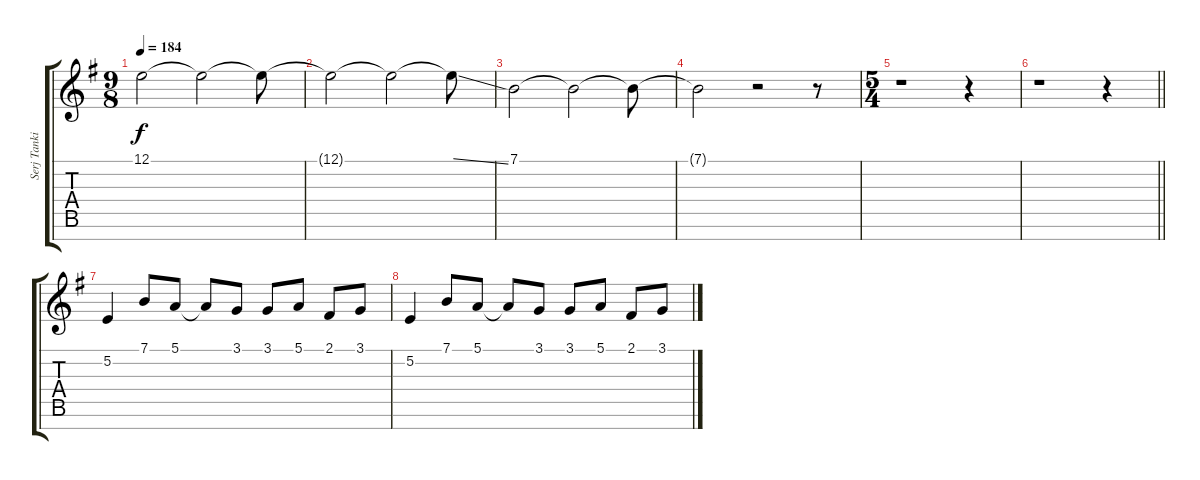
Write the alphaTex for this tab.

\track ("Serj Tankian [Vocals]" "Serj Tanki") {instrument clarinet}
\staff {score tabs}
\tuning (E4 B3 G3 D3 A2 E2 B1) {hide}
\ts (9 8)
\tempo 184
\clef g2
\ks eminor
12.1.2{dy f} 12.1{t}.2 12.1{t}.8 |
12.1{t}.2 12.1{t}.2 12.1{ss t}.8 |
7.1.2 7.1{t}.2 7.1{t}.8 |
7.1{t}.2 r.2 r.8 |
\ts (5 4)
r.1 r.4 |
\barLineRight lightlight
r.1 r.4 |
5.2.4 7.1.8 5.1.8 5.1{t}.8 3.1.8 3.1.8 5.1.8 2.1.8 3.1.8 |
5.2.4 7.1.8 5.1.8 5.1{t}.8 3.1.8 3.1.8 5.1.8 2.1.8 3.1.8
